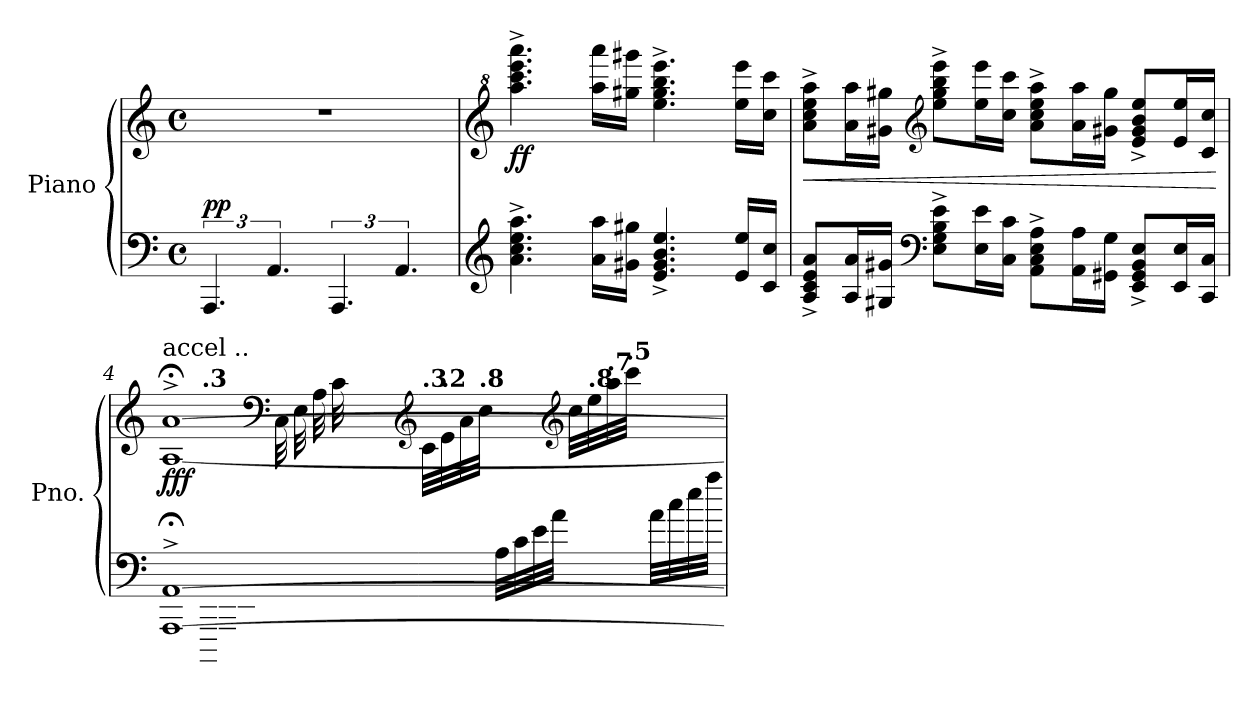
**kern	**kern	**dynam
*part1	*part1	*part1
*staff2	*staff1	*staff1/2
*I"Piano	*	*
*I'Pno.	*	*
*clefF4	*clefG2	*
*k[]	*k[]	*
*M4/4	*M4/4	*
*met(c)	*met(c)	*
*MM84	*MM84	*
=1	=1	=1
!	!	!LO:DY:a=2
6.AAA/	1r	pp
6.AA/	.	.
6.AAA/	.	.
6.AA/	.	.
=2	=2	=2
*clefG2	*clefG^2	*
!	!	!LO:DY:b
4.a\^ 4.cc\^ 4.ee\^ 4.aa\^	4.aaa\^ 4.cccc\^ 4.eeee\^ 4.aaaa\^	ff
16a\ 16aa\LL	16aaa\ 16aaaa\LL	.
16g#X\ 16gg#X\JJ	16ggg#X\ 16gggg#X\JJ	.
4.e/^ 4.g#/^ 4.b/^ 4.ee/^	4.eee\^ 4.ggg#\^ 4.bbb\^ 4.eeee\^	.
16e/ 16ee/LL	16eee\ 16eeee\LL	.
16c/ 16cc/JJ	16ccc\ 16cccc\JJ	.
=3	=3	=3
!	!	!LO:HP:b
8A/^ 8c/^ 8e/^ 8a/^L	8aa\^ 8ccc\^ 8eee\^ 8aaa\^L	<
16A/ 16a/L	16aa\ 16aaa\L	.
16G#X/ 16g#X/JJ	16gg#X\ 16ggg#X\JJ	.
*clefF4	*clefG2	*
8E\^ 8G#\^ 8B\^ 8e\^L	8ee\^ 8gg#\^ 8bb\^ 8eee\^L	.
16E\ 16e\L	16ee\ 16eee\L	.
16C\ 16c\JJ	16cc\ 16ccc\JJ	.
8AA\^ 8C\^ 8E\^ 8A\^L	8a\^ 8cc\^ 8ee\^ 8aa\^L	.
16AA\ 16A\L	16a\ 16aa\L	.
16GG#X\ 16G#\JJ	16g#X\ 16gg#\JJ	.
8EE/^ 8GG#/^ 8BB/^ 8E/^L	8e/^ 8g#/^ 8b/^ 8ee/^L	.
16EE/ 16E/L	16e/ 16ee/L	.
16CC/ 16C/JJ	16c/ 16cc/JJ	.
.	.	[
!!LO:LB:g=z
=4	=4	=4
*	*MM60	*
*^	*^	*
*	*	*	*^	*
!	!	!LO:TX:a:t=accel ..	!	!	!
!	!	!	!	!	!LO:DY:b
*	*	*	*	*^	*
[1AAA;<^ [1AA;<^	8ryy	[1A;<^ [1a;<^	2ryy	4ryy	8ryy	fff
*	*	*MM63	*	*	*	*
!	!	!	!	!	!LO:TX:a:B:t=.3	!
.	32AAAA^\LLL	.	.	.	2..ryy	.
.	32AAA\	.	.	.	.	.
.	32EE\	.	.	.	.	.
.	32AA\JJJ	.	.	.	.	.
*	*	*clefF4	*	*	*	*
.	8ryy	.	.	32C\LLL	.	.
.	.	.	.	32E\	.	.
.	.	.	.	32A\	.	.
.	.	.	.	32c\	.	.
.	32AA/	.	.	2ryy	.	.
.	32C/	.	.	.	.	.
.	32E/	.	.	.	.	.
.	32A/JJJ	.	.	.	.	.
*	*	*clefG2	*	*	*	*
*	*	*MM73	*	*	*	*
!	!	!	!LO:TX:a:B:t=.3	!	!	!
.	8ryy	.	32c\LLL	.	.	.
*	*	*MM74	*	*	*	*
!	!	!	!LO:TX:a:B:t=.2	!	!	!
.	.	.	32e\	.	.	.
*	*	*MM75	*	*	*	*
.	.	.	32a\	.	.	.
*	*	*MM75	*	*	*	*
!	!	!	!LO:TX:a:B:t=.8	!	!	!
.	.	.	32cc\JJJ	.	.	.
.	32A\LLL	.	8ryy	.	.	.
.	32c\	.	.	.	.	.
.	32e\	.	.	.	.	.
.	32a\JJJ	.	.	.	.	.
*	*	*clefG2	*	*	*	*
*	*	*MM80	*	*	*	*
.	8ryy	.	32cc\LLL	.	.	.
*	*	*MM80	*	*	*	*
!	!	!	!LO:TX:a:B:t=.8	!	!	!
.	.	.	32ee\	.	.	.
*	*	*MM81	*	*	*	*
!	!	!	!LO:TX:a:B:t=.7	!	!	!
.	.	.	32aa\	.	.	.
*	*	*MM82	*	*	*	*
!	!	!	!LO:TX:a:B:t=.5	!	!	!
.	.	.	32ccc\JJJ	.	.	.
.	32a\LLL	.	8ryy	8ryy	.	.
.	32cc\	.	.	.	.	.
.	32ee\	.	.	.	.	.
.	32aa\JJJ	.	.	.	.	.
*v	*v	*	*	*	*	*
*	*v	*v	*v	*v	*
=	=	=
*-	*-	*-
